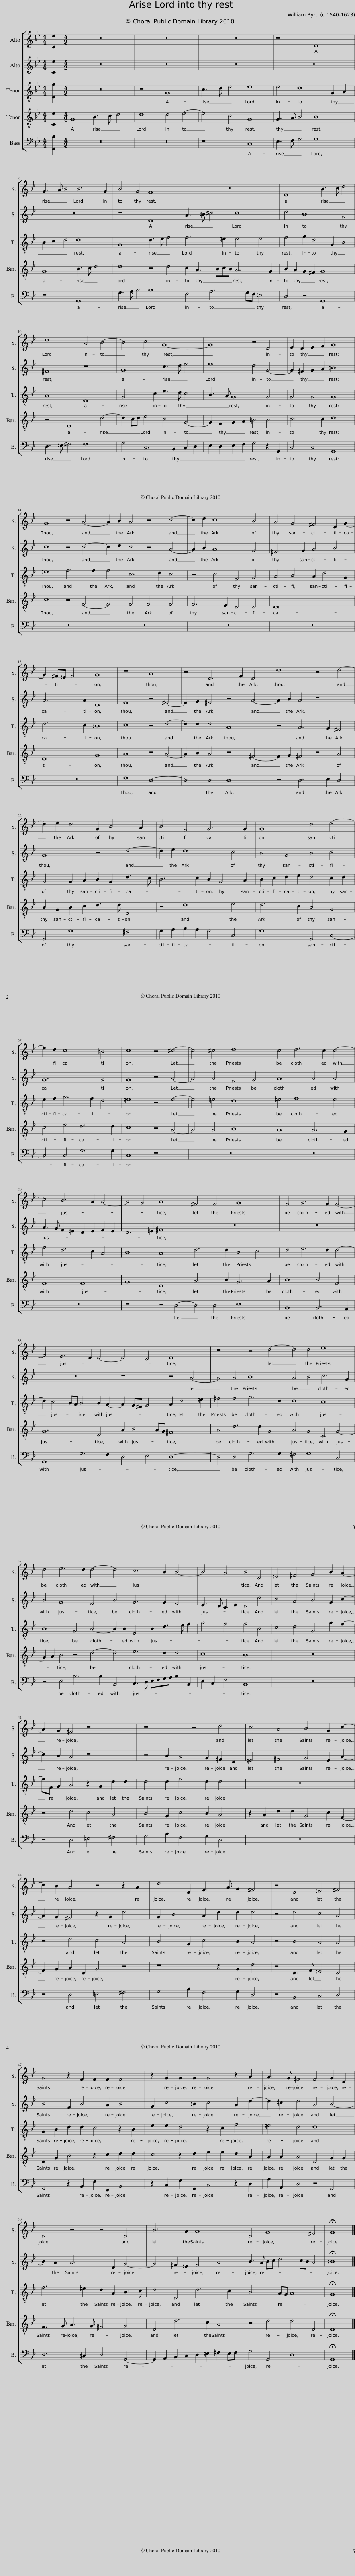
X:1
%%score [ 1 2 3 4 5 ]
L:1/8
M:4/4
I:linebreak $
K:Bb
V:1 treble
V:2 treble
V:3 treble-8 transpose=-12
V:4 treble-8 transpose=-12
V:5 bass
V:1
 [Ce]2 |[M:4/2] z16 | z16 | z16 | z8 D8 |$ %5
 G3 A B4 B6 G2 | B4 G4 F8 | z16 | D8 B3 c d4 |$ d8 A4 B4- | %10
 B4 c4 G8- | G8 z4 D4 | E2 D2 E2 F2 G8 |$ G8 z4 A4- | A2 B2 A4 z4 c4- | %15
 c2 d2 c8 B4 | A4 G4 ^F4 D2 G2- |$ G2 ^F=E F4 G8 | z8 A8 | z4 D6 F2 D4 | %20
 d8 z4 d4- |$ d2 e2 d4 G2 B4 A2 | B4 F4 G6 G2 | G8 d4 e4- |$ e2 d2 c8 =B4 | %25
 c8 z4 ^c4- | c4 ^c4 d8 | c4 d6 c2 c4- |$ c4 B6 A2 A4- | A4 G4 A8 | %30
 ^F4 F4 G8 | F4 G6 F2 F4- |$ F4 E6 D2 D4- | D4 C4 D8 | z8 z4 d4- | %35
 d4 d4 e8 |$ d4 e6 d2 d4- | d4 c6 B2 B4- | B4 A4 B4 D4 | =E4 ^F4 G4 B2 A2- |$ %40
 A2 G2 ^F4 z8 | z8 z4 d4 | c4 A4 B4 G2 c2- |$ c2 B2 A4 z4 z2 A2 | d4 D2 F3 A G2 ^F4 | %45
 z4 D4 =E4 ^F4 |$ G4 z2 F2 F2 F2 F4 | z2 G2 G2 G2 G4 z2 A2 | A3 G ^F4 F4 G2 D2 |$ D4 z4 z4 D4 | %50
 B6 A2 A8 | D4 G8 ^F4 | !fermata!G16 |] %53
V:2
 [Ce]2 |[M:4/2] z16 | z16 | z16 | z16 |$ %5
 z16 | z8 D8 | A3 =B ^c4 c8 | d4 B8 G4 |$ ^F8 z8 | %10
 G8 c3 d e4 | e8 d4 G4- | G2 ^F2 G2 A2 =B8 |$ c8 z4 c4- | c2 d2 c4 z4 A4- | %15
 A2 B2 A8 G4 | ^F6 G2 A4 B4 |$ A6 A2 D8 | F8 z4 ^F4- | F2 G2 ^F4 z4 A4- | %20
 A2 B2 A4 z8 |$ G8 z4 d4- | d2 e2 d8 c4 | B4 G4 B4 c4 |$ G12 G4 | %25
 G8 z4 A4- | A4 A4 F4 G4 | A8 A4 A4 |$ A3 G F2 =E2 D2 E2 F2 E2 | D6 =E2 ^F8 | %30
 z16 | z16 |$ z16 | z8 z4 A4- | A4 A4 B8 | %35
 A4 B4 c6 G2 |$ B4 G8 F4 | B4 G6 G2 F4 | E3 D C2 E2 D4 d4 | c4 A4 B4 G2 c2- |$ %40
 c2 B2 A4 z8 | z4 B2 A4 G2 ^F2 D2 | =E4 ^F4 G4 E2 A2- |$ A2 G2 ^F4 z2 G2 d4 | G2 B4 A2 d2 d2 d4 | %45
 z4 d4 c4 A4 |$ B4 F2 B4 A2 B4 | G2 c4 =B2 c4 A2 d2- | d2 ^c2 d4 A4 B4- |$ B2 A2 A6 D2 G4- | %50
 G4 ^F2 =E2 F4 A4 | B3 A Bc d4 cB A4 | !fermata!=B16 |] %53
V:3
 [Dg]2 |[M:4/2] z16 | z8 G8 | c3 d e4 e8 | e4 d8 G2 A2 |$ %5
 B2 c2 d4 d8 | G8 d3 e f4 | f6 =e2 e4 e4 | f4 g2 d4 G2 B4 |$ A8 D8 | %10
 G6 c2 e3 d c4 | B3 A G8 G4 | G4 G4 G8 |$ =e8 f6 f2 | f4 c6 d2 c4 | %15
 z4 c4 F4 G4 | A4 B4 A2 d4 G2 |$ d6 c2 =B8 | c8 z4 d4- | d2 d2 d4 A8 | %20
 z4 A6 G2 ^F4 |$ G4 G2 A2 B2 G2 d3 c | B6 c2 B2 G4 A2 | B2 c2 d2 e2 d4 c2 d2 |$ e2 f2 g6 f2 d4 | %25
 =e8 z4 e4- | e4 =e4 d8 | =e4 f8 e4 |$ f4 d6 c2 A4 | B8 A8 | %30
 d6 d2 B4 c4 | d4 e6 d2 d4- |$ d2 c4 BA B4 B2 A2- | A2 G^F G4 A2 d4 =e2 | ^f4 f4 g6 d2 | %35
 d8 c8 |$ B8 G4 B4- | B2 B2 E4 B2 d3 e f2 | g4 f4 f4 B4 | c4 d4 G4 g2 f2- |$ %40
 fF G2 A4 z2 G2 d2 d2 | d4 d2 f4 d2 d4 | z16 |$ z4 d4 c4 A4 | B4 G2 c4 B2 A4 | %45
 z4 B4 A4 A4 |$ G2 B2 d2 d2 c4 z2 B2 | e2 e2 d4 z2 c2 f4 | =e4 d4 d8 |$ f6 =e2 d2 A2 B3 c | %50
 d4 D4 d6 c2 | B6 AG A8 | !fermata!G16 |] %53
V:4
 [Ce]2 |[M:4/2] G8 B3 c d4 | d8 d4 e4- | e4 c4 G8 | G3 A B4 B8 |$ %5
 G8 B3 c d4 | d8 z4 d4 | c2 A3 BcB A6 G2 | B2 A2 G2 ^F2 G8 |$ z4 D8 d4- | %10
 d2 cd e4 c4 G4- | G2 F2 G2 A2 =B4 B4 | c6 c2 d8 |$ c8 z4 F4- | F4 F4 F4 F4 | %15
 F6 E2 D4 D4 | D16 |$ D8 G8 | A8 z4 A4- | A2 B2 A4 z4 ^F4- | %20
 F2 G2 ^F4 z4 A4 |$ B2 G2 B2 c2 d3 d D4 | z4 d8 e4 | d6 c2 B4 G4 |$ c4 e4 d6 d2 | %25
 c8 z4 A4- | A4 A4 B8 | A8 A6 G2 |$ F8 F8 | G8 D8 | %30
 A6 B2 G6 A2 | B8 B4 F4 |$ G12 D4 | A2 B4 AG ^F8 | A4 d6 d2 G4 | %35
 A4 G4 C4 G4- |$ G2 A2 B4 z4 d4- | d4 e6 d2 d4 | c8 B8 | z16 |$ %40
 z4 d4 c4 A4 | B4 G2 c4 B2 A4 | z2 A2 d2 d2 G4 c2 F2- |$ F2 G2 A2 D2 G4 z4 | z8 z2 G2 d4 | %45
 z4 D3 F =E4 D4 |$ D2 G2 B4 z2 c2 d2 d2 | c4 z2 d2 e2 e2 d2 A2 | A2 A2 A4 D4 G2 G2 |$ F3 G A3 G ^F4 G4 | %50
 D4 d6 c2 A4 | z4 d4 d4 D4 | !fermata!D16 |] %53
V:5
 [F,,B,]2 |[M:4/2] z16 | z16 | z8 C,8 | E,3 F, G,4 G,8 |$ %5
 z8 G,,8 | G,3 A, B,4 B,8 | F,4 A,6 G,F, =E,4 | D,4 z4 G,,8 |$ D,3 =E, ^F,4 F,8 | %10
 G,4 C,6 B,,2 C,2 D,2 | E,2 D,2 E,2 F,2 G,4 z2 G,,2 | C,4 C,4 G,,8 |$ z16 | z16 | %15
 z16 | z16 |$ z16 | F,8 D,8- | D,4 D,4 D,8 | %20
 z4 D,6 E,2 D,4 |$ G,,4 G,8 ^F,4 | G,2 A,2 B,2 A,2 G,4 C,4 | G,8 G,,4 C,4- |$ C,4 C,4 G,6 G,2 | %25
 C,8 z8 | z16 | z16 |$ z16 | z8 z4 D,4- | %30
 D,4 D,4 E,8 | B,,8 B,,6 A,,2 |$ G,,8 G,6 F,2 | D,4 E,4 D,8- | D,4 D,4 G,6 G,2 | %35
 ^F,4 G,8 C,4 |$ z4 E,4 B,6 B,2 | B,,4 C,3 D, E,F,G,A, B,2 B,,2 | E,2 C,2 F,4 B,,8 | z16 |$ %40
 z4 D,4 =E,4 ^F,4 | G,4 B,2 F,4 G,2 D,4 | z16 |$ z4 D,4 =E,4 ^F,4 | G,4 B,2 F,4 G,2 D,4 | %45
 z4 B,,4 C,4 D,4 |$ G,,4 z2 B,,2 F,2 F,,2 B,,4 | z2 C,2 G,2 G,,2 C,4 z2 D,2 | A,2 A,,2 D,4 z4 G,,4 |$ D,6 ^C,2 D,4 G,,4- | %50
 G,,2 A,,2 B,,2 C,2 D,2 =E,2 ^F,2 E,F, | G,4 G,,4 D,8 | !fermata!G,,16 |] %53
